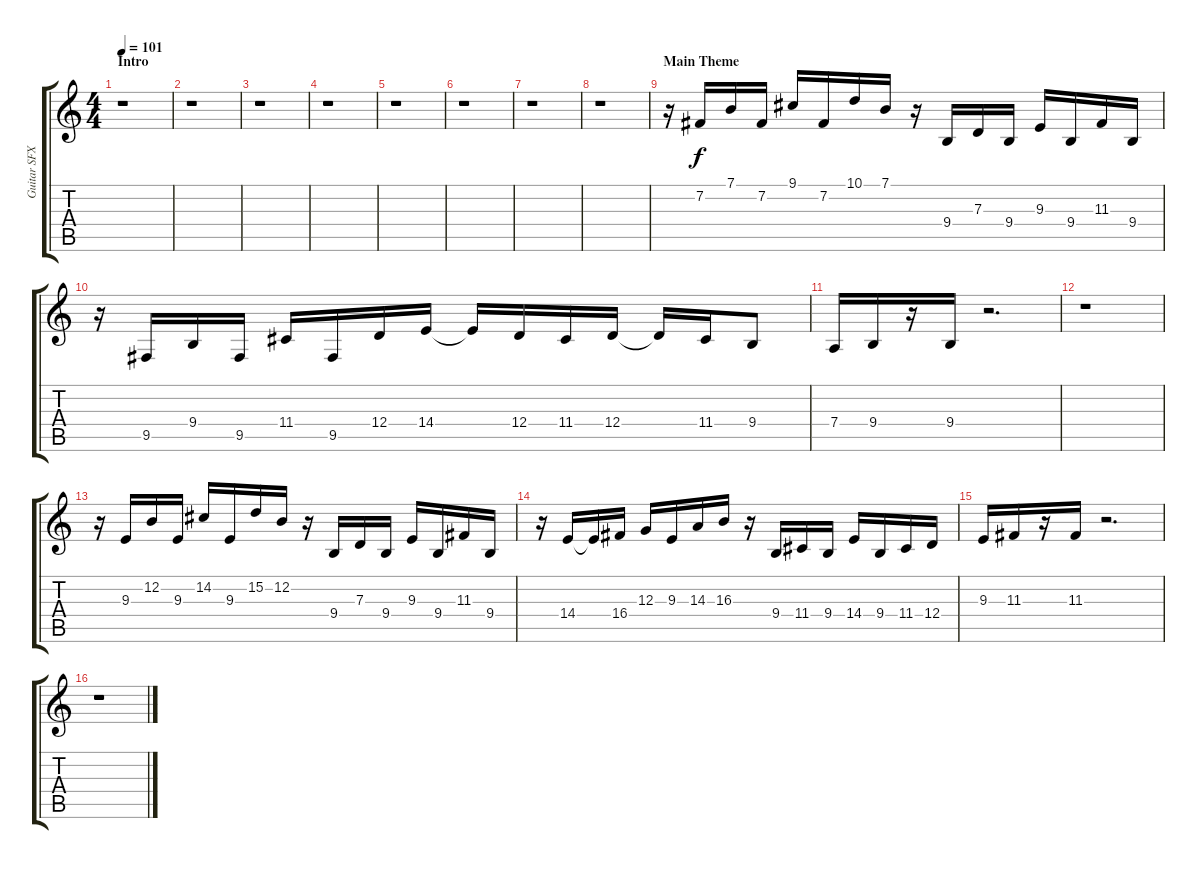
\track ("Guitar SFX" "Guitar SFX") {instrument lead1square}
\staff {score tabs}
\tuning (E4 B3 G3 D3 A2 E2) {hide}
\ts (4 4)
\section ("" "Intro")
\tempo 101
\clef g2
\ks c
r.1{dy f instrument lead1square} |
r.1 |
r.1 |
r.1 |
r.1 |
r.1 |
r.1 |
r.1 |
\section ("" "Main Theme")
r.16 7.2.16 7.1.16 7.2.16 9.1.16 7.2.16 10.1.16 7.1.16 r.16 9.4.16 7.3.16 9.4.16 9.3.16 9.4.16 11.3.16 9.4.16 |
r.16 9.5.16 9.4.16 9.5.16 11.4.16 9.5.16 12.4.16 14.4.16 14.4{t}.16 12.4.16 11.4.16 12.4.16 12.4{t}.16 11.4.16 9.4.8 |
7.4.16 9.4.16 r.16 9.4.16 r.2{d} |
r.1 |
r.16 9.3.16 12.2.16 9.3.16 14.2.16 9.3.16 15.2.16 12.2.16 r.16 9.4.16 7.3.16 9.4.16 9.3.16 9.4.16 11.3.16 9.4.16 |
r.16 14.4.16 14.4{t}.16 16.4.16 12.3.16 9.3.16 14.3.16 16.3.16 r.16 9.4.16 11.4.16 9.4.16 14.4.16 9.4.16 11.4.16 12.4.16 |
9.3.16 11.3.16 r.16 11.3.16 r.2{d} |
r.1
